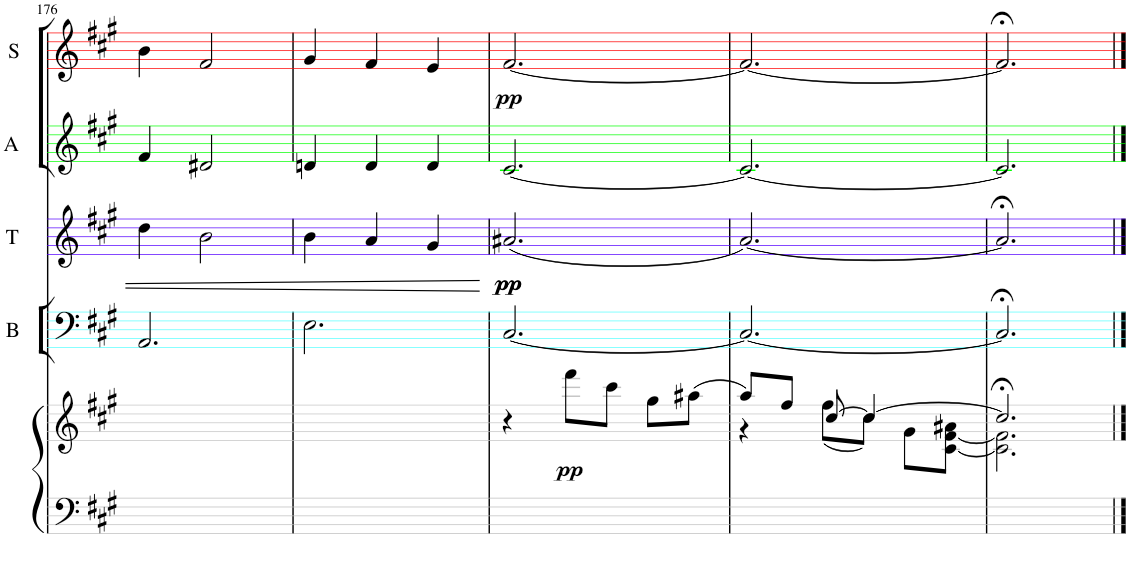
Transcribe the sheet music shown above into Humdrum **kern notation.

**kern	**kern	**dynam	**kern	**kern	**dynam	**kern	**kern	**dynam
*part6	*part5	*part5	*part4	*part3	*part3	*part2	*part1	*part1
*staff6	*staff5	*staff5	*staff4	*staff3	*staff3	*staff2	*staff1	*staff1
*I"Piano	*I"Piano	*	*I"Bass	*I"Tenor	*	*I"Alto	*I"Soprano	*
*I'Pno	*I'Pno	*	*I'B	*I'T	*	*I'A	*I'S	*
!!LO:PB:g=z
*clefF4	*clefG2	*	*clefF4	*clefG2	*	*clefG2	*clefG2	*
*	*	*	*Trd7c12	*	*	*	*	*
*k[f#c#g#]	*k[f#c#g#]	*	*k[f#c#g#]	*k[f#c#g#]	*	*k[f#c#g#]	*k[f#c#g#]	*
*A:	*A:	*	*A:	*A:	*	*A:	*A:	*
*M3/4	*M3/4	*	*M3/4	*M3/4	*	*M3/4	*M3/4	*
=176	=176	=176	=176	=176	=176	=176	=176	=176
2.ryy	2.ryy	.	2.AA/	4dd\	.	4f#/	4b\	.
.	.	.	.	2b\	.	2d#X/	2f#/	.
=177	=177	=177	=177	=177	=177	=177	=177	=177
2.ryy	2.ryy	.	2.E\	4b\	.	4dn/	4g#/	.
.	.	.	.	4a/	.	4d/	4f#/	.
.	.	.	.	4g#/	.	4d/	4e/	.
=178	=178	=178	=178	=178	=178	=178	=178	=178
!	!	!	!	!	!LO:DY:b	!	!	!
!	!	!	!	!	!LO:DY:n=1:b	!	!	!LO:DY:b
2.ryy	4r	.	[2.C#/	(2.a#X/	pp pp	[2.c#/	[2.f#/	pp
!	!	!LO:DY:b	!	!	!	!	!	!
.	8fff#\L	pp	.	.	.	.	.	.
.	8ccc#\J	.	.	.	.	.	.	.
.	8gg#\L	.	.	.	.	.	.	.
.	(8aa#X\J	.	.	.	.	.	.	.
=179	=179	=179	=179	=179	=179	=179	=179	=179
*	*^	*	*	*	*	*	*	*
2.ryy	8aa/L)	4r	.	2.C#/_	[2.a/)	.	2.c#/_	2.f#/_	.
.	8ff#/J	.	.	.	.	.	.	.	.
.	[8cc#/	(8ff#\L	.	.	.	.	.	.	.
.	4cc#/_	8cc#\J)	.	.	.	.	.	.	.
.	.	8g#\L	.	.	.	.	.	.	.
.	8ryy	[8c#\ [8f#\ 8a#X\J	.	.	.	.	.	.	.
=180	=180	=180	=180	=180	=180	=180	=180	=180	=180
2.ryy	2.cc#;</]	2.c#\] 2.f#\]	.	2.C#;</]	2.a;</]	.	2.c#/]	2.f#;</]	.
*	*v	*v	*	*	*	*	*	*	*
==	==	==	==	==	==	==	==	==
*-	*-	*-	*-	*-	*-	*-	*-	*-
